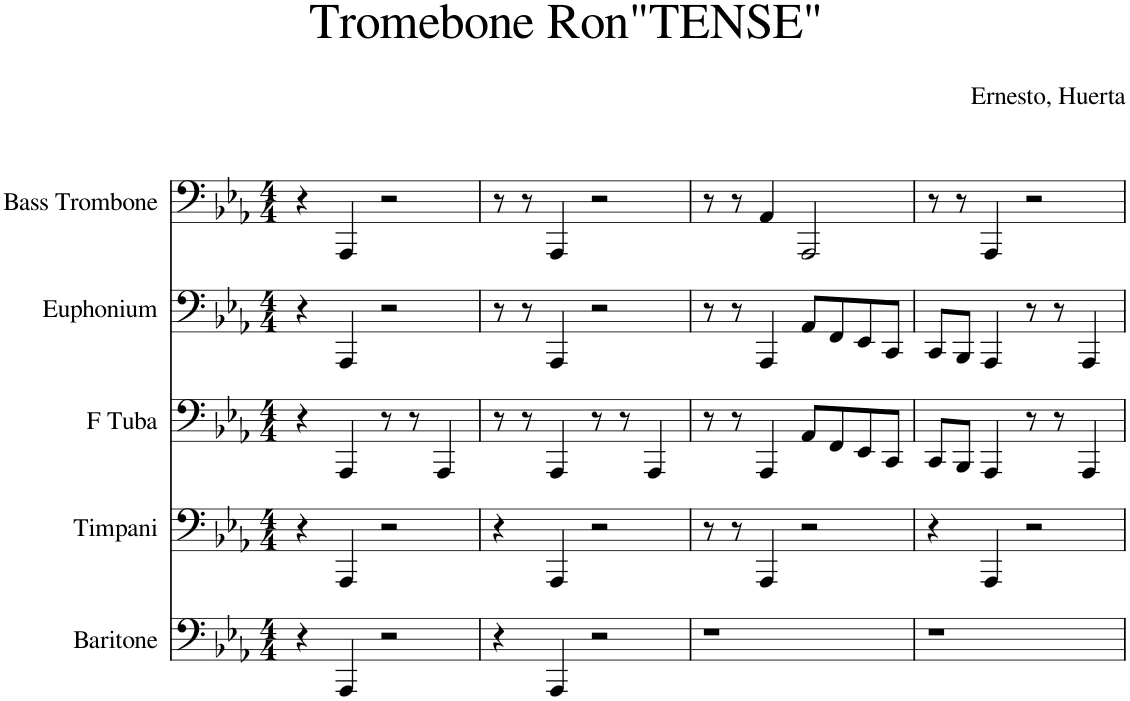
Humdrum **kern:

**kern	**kern	**kern	**kern	**kern
*part5	*part4	*part3	*part2	*part1
*staff5	*staff4	*staff3	*staff2	*staff1
*I"Baritone	*I"Timpani	*I"F Tuba	*I"Euphonium	*I"Bass Trombone
*I'Bar.	*I'Timp.	*I'F Tu.	*I'Eu.	*I'B. Trb.
*clefF4	*clefF4	*clefF4	*clefF4	*clefF4
*k[b-e-a-]	*k[b-e-a-]	*k[b-e-a-]	*k[b-e-a-]	*k[b-e-a-]
*M4/4	*M4/4	*M4/4	*M4/4	*M4/4
=1	=1	=1	=1	=1
4r	4r	4r	4r	4r
4AAA-/	4AAA-/	4AAA-/	4AAA-/	4AAA-/
2r	2r	8r	2r	2r
.	.	8r	.	.
.	.	4AAA-/	.	.
=2	=2	=2	=2	=2
4r	4r	8r	8r	8r
.	.	8r	8r	8r
4AAA-/	4AAA-/	4AAA-/	4AAA-/	4AAA-/
2r	2r	8r	2r	2r
.	.	8r	.	.
.	.	4AAA-/	.	.
=3	=3	=3	=3	=3
1r	8r	8r	8r	8r
.	8r	8r	8r	8r
.	4AAA-/	4AAA-/	4AAA-/	4AA-/
.	2r	8AA-/L	8AA-/L	2AAA-/
.	.	8FF/	8FF/	.
.	.	8EE-/	8EE-/	.
.	.	8CC/J	8CC/J	.
=4	=4	=4	=4	=4
1r	4r	8CC/L	8CC/L	8r
.	.	8BBB-/J	8BBB-/J	8r
.	4AAA-/	4AAA-/	4AAA-/	4AAA-/
.	2r	8r	8r	2r
.	.	8r	8r	.
.	.	4AAA-/	4AAA-/	.
=	=	=	=	=
*-	*-	*-	*-	*-
